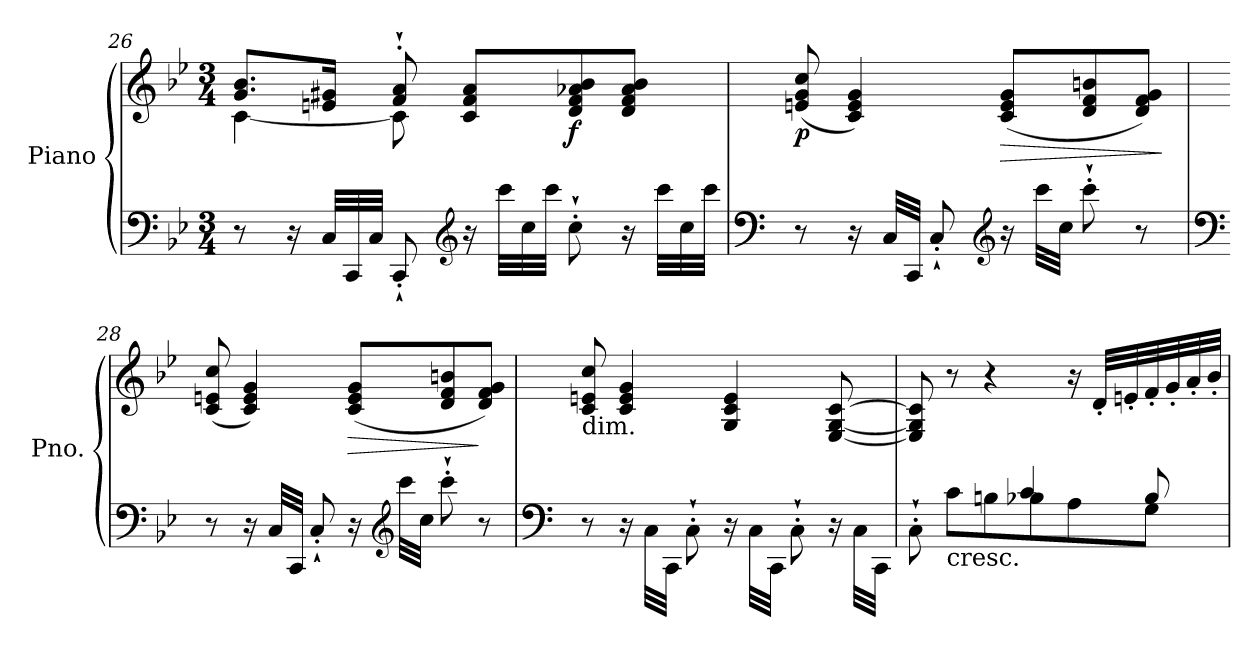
**kern	**kern	**dynam
*part1	*part1	*part1
*staff2	*staff1	*staff1/2
*I"Piano	*	*
*I'Pno.	*	*
!!LO:PB:g=z
*clefF4	*clefG2	*
*k[b-e-]	*k[b-e-]	*
*B-:	*B-:	*
*M3/4	*M3/4	*
=26	=26	=26
*	*^	*
8r	8.g/ 8.b-/L	[4c\	.
16r	.	.	.
*Xtuplet	*	*	*
48C/LLL	16en/ 16g#X/Jk	.	.
48CC/	.	.	.
48C/JJJ	.	.	.
8CC'`/	8f/'` 8a/'`	8c\]	.
*clefG2	*	*	*
16r	8c/ 8f/ 8a/L	4.ryy	.
48ccc\LLL	.	.	.
48cc\	.	.	.
48ccc\JJJ	.	.	.
!	!	!	!LO:DY:b
8cc'`\	8d/ 8f/ 8a-X/ 8b-/	.	f
16r	8d/ 8f/ 8a-/ 8b-/J	.	.
48ccc\LLL	.	.	.
48cc\	.	.	.
48ccc\JJJ	.	.	.
*	*v	*v	*
=27	=27	=27
*clefF4	*	*
!	!	!LO:DY:b
8r	(<8en/ 8g/ 8cc/	p
16r	4c/ 4e/ 4g/)	.
32C/LLL	.	.
32CC/JJJ	.	.
8C'`/	.	.
*clefG2	*	*
!	!	!LO:HP:b
16r	(<8c/ 8e/ 8g/L	>
32ccc\LLL	.	.
32cc\JJJ	.	.
8ccc'`\	8d/ 8f/ 8bn/	.
8r	8d/ 8f/ 8g/J)	.
.	.	]
=28	=28	=28
*clefF4	*	*
8r	(<8c/ 8en/ 8cc/	.
16r	4c/ 4e/ 4g/)	.
32C/LLL	.	.
32CC/JJJ	.	.
8C'`/	.	.
!	!	!LO:HP:b
16r	(<8c/ 8e/ 8g/L	>
*clefG2	*	*
32ccc\LLL	.	.
32cc\JJJ	.	.
8ccc'`\	8d/ 8f/ 8bn/	.
8r	8d/ 8f/ 8g/J)	]
!!LO:LB:g=z
=29	=29	=29
*clefF4	*	*
!	!LO:TX:b:t=dim.	!
8r	8c/ 8en/ 8cc/	.
16r	4c/ 4e/ 4g/	.
32C\LLL	.	.
32CC\JJJ	.	.
8C'`\	.	.
16r	4G/ 4c/ 4e/	.
32C\LLL	.	.
32CC\JJJ	.	.
8C'`\	.	.
16r	[8E-/ [8G/ [8c/	.
32C\LLL	.	.
32CC\JJJ	.	.
=30	=30	=30
*^	*	*
8C'`\	4.ryy	8E-/] 8G/] 8c/]	.
!LO:TX:b:t=cresc.	!	!	!
8c\L	.	8r	.
8Bn\	.	4r	.
8B-X\	4c/	.	.
8A\	.	16r	.
.	.	32d'/LLL	.
.	.	32en'/	.
8G\J	8B-/	32f'/	.
.	.	32g'/	.
.	.	32a'/	.
.	.	32b-'/JJJ	.
*v	*v	*	*
=	=	=
*-	*-	*-
